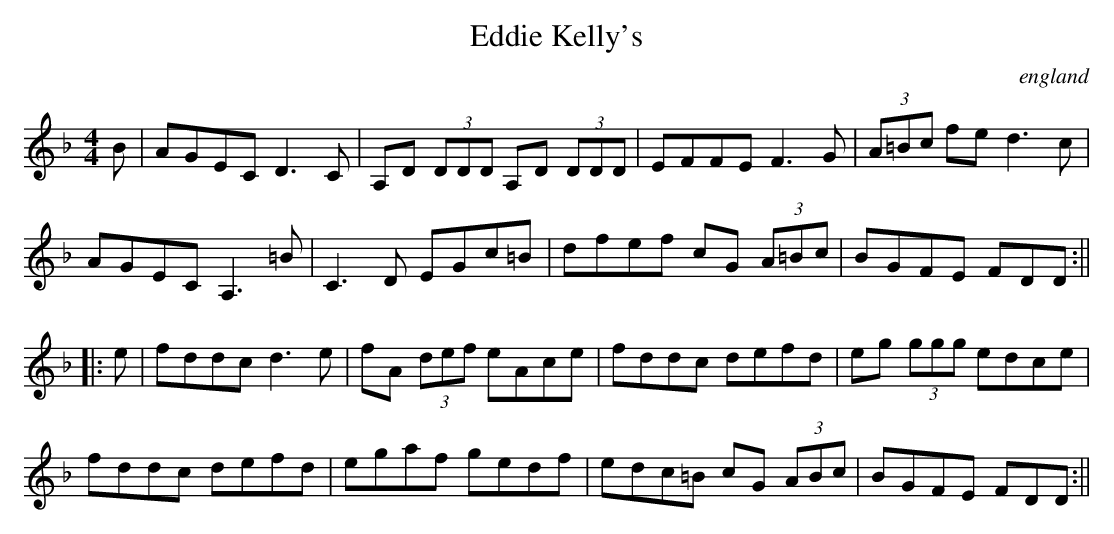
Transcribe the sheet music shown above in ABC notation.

X:1
T:Eddie Kelly's
O:england
M:4/4
L:1/8
K:Dm
B | AGEC D3 C | A,D (3DDD A,D (3DDD | EFFE F3 G | (3A=Bc fe d3 c |
AGEC A,3 =B | C3 D EGc=B | dfef cG (3A=Bc | BGFE FDD :||
||: e | fddc d3 e | fA (3def eAce | fddc defd | eg (3ggg edce |
fddc defd | egaf gedf | edc=B cG (3ABc | BGFE FDD :||
